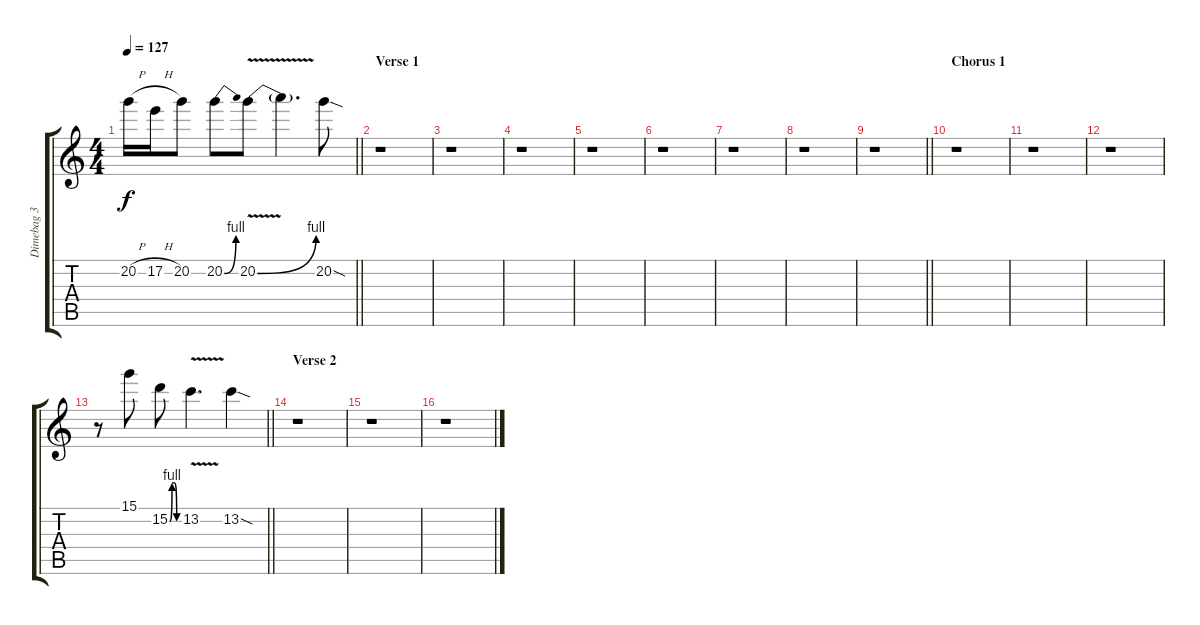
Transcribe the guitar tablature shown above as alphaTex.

\track ("Dimebag 3" "Dimebag 3") {instrument overdrivenguitar}
\staff {score tabs}
\tuning (E4 B3 G3 D3 A2 E2) {hide}
\ts (4 4)
\tempo 127
\clef g2
\barLineRight lightlight
\ks c
20.2{h}.16{dy f} 17.2{h}.16 20.2.8 20.2{be (bend 0 0 60 4)}.8 20.2{be (bend 0 0 60 4) v}.8 20.2{t}.4{d} 20.2{sod}.8 |
\section ("" "Verse 1")
r.1 |
r.1 |
r.1 |
r.1 |
r.1 |
r.1 |
r.1 |
\barLineRight lightlight
r.1 |
\section ("" "Chorus 1")
r.1 |
r.1 |
r.1 |
\barLineRight lightlight
r.8 15.1.8 15.2{be (custom 0 0 15 4 30 4 45 0 60 0)}.8 13.2{v}.4{d} 13.2{sod}.4 |
\section ("" "Verse 2")
r.1 |
r.1 |
r.1
